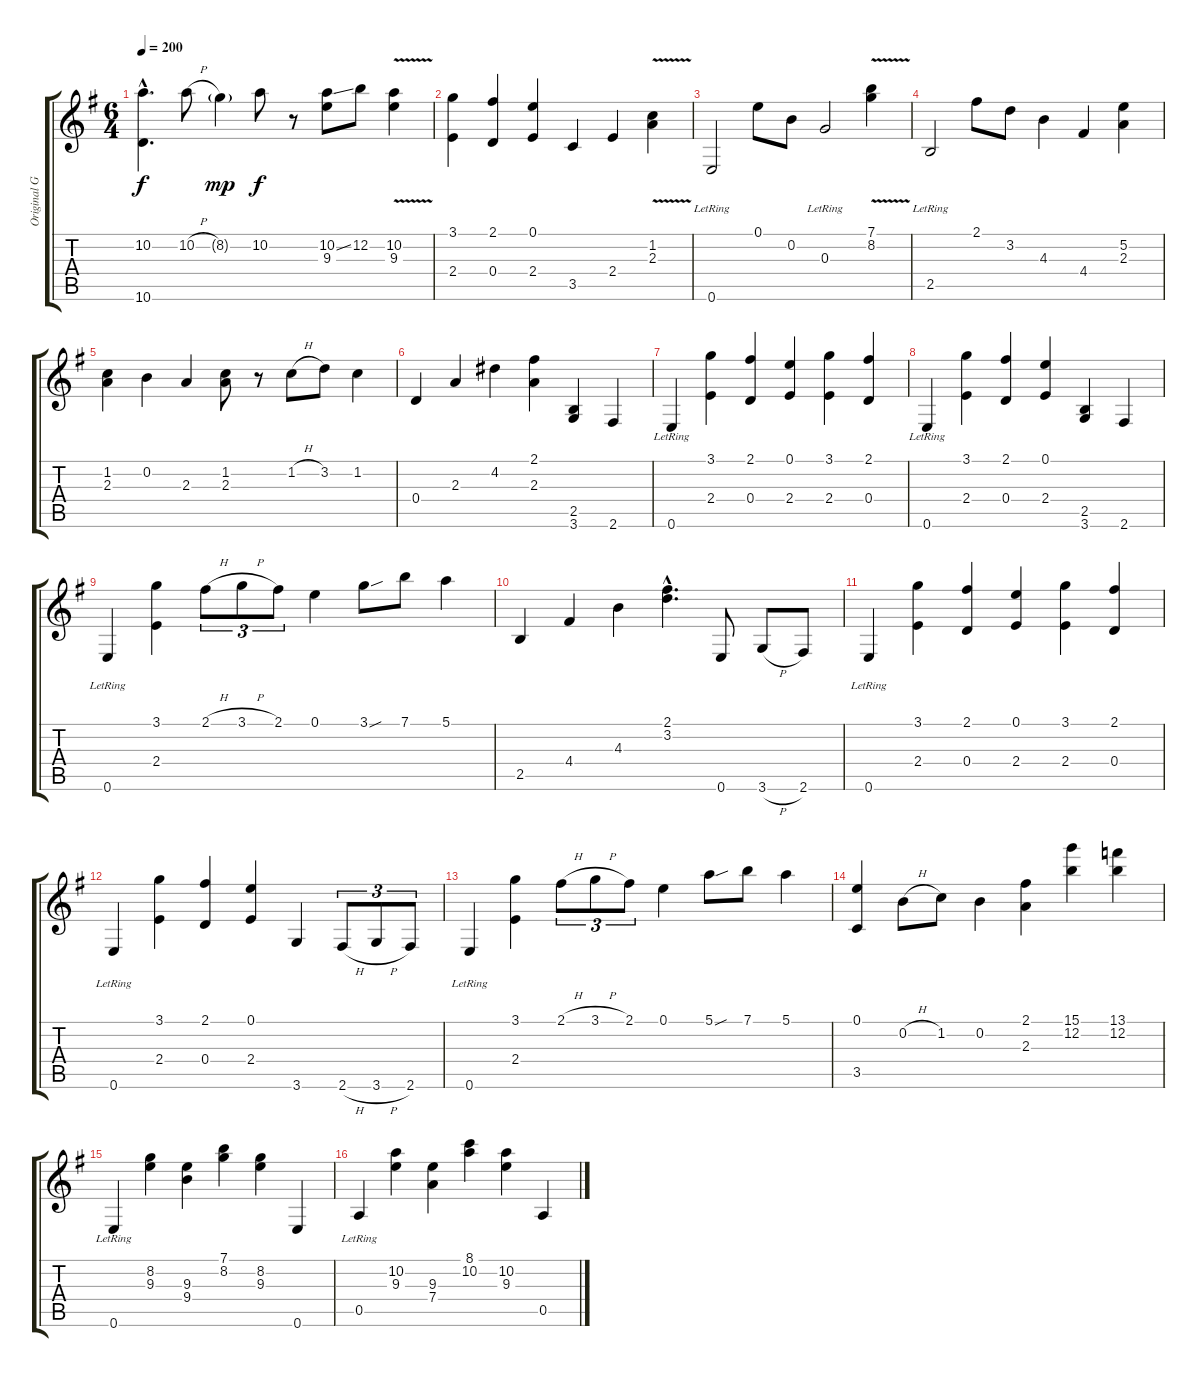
\track ("Original Guitar" "Original G") {instrument acousticguitarnylon}
\staff {score tabs}
\tuning (E4 B3 G3 D3 A2 E2) {hide}
\ts (6 4)
\tempo 200
\clef g2
\ks eminor
(10.2{hac} 10.6{hac}).4{d dy f} 10.2{h}.8 8.2{g}.4{dy mp} 10.2.8{dy f} r.8 (10.2{ss} 9.3).8 12.2.8 (10.2 9.3{v}).4 |
(3.1 2.4).4 (2.1 0.4).4 (0.1 2.4).4 3.5.4 2.4.4 (1.2{v} 2.3{v}).4 |
0.6{lr}.2 0.1.8 0.2.8 0.3{lr}.2 (7.1 8.2{v}).4 |
2.5{lr}.2 2.1.8 3.2.8 4.3.4 4.4.4 (5.2 2.3).4 |
(1.2 2.3).4 0.2.4 2.3.4 (1.2 2.3).8 r.8 1.2{h}.8 3.2.8 1.2.4 |
0.4.4 2.3.4 4.2.4 (2.1 2.3).4 (2.5 3.6).4 2.6.4 |
0.6{lr}.4 (3.1 2.4).4 (2.1 0.4).4 (0.1 2.4).4 (3.1 2.4).4 (2.1 0.4).4 |
0.6{lr}.4 (3.1 2.4).4 (2.1 0.4).4 (0.1 2.4).4 (2.5 3.6).4 2.6.4 |
0.6{lr}.4 (3.1 2.4).4 2.1{h}.8{tu (3 2)} 3.1{h}.8{tu (3 2)} 2.1.8{tu (3 2)} 0.1.4 3.1{sou}.8 7.1.8 5.1.4 |
2.5.4 4.4.4 4.3.4 (2.1{hac} 3.2{hac}).4{d} 0.6.8 3.6{h}.8 2.6.8 |
0.6{lr}.4 (3.1 2.4).4 (2.1 0.4).4 (0.1 2.4).4 (3.1 2.4).4 (2.1 0.4).4 |
0.6{lr}.4 (3.1 2.4).4 (2.1 0.4).4 (0.1 2.4).4 3.6.4 2.6{h}.8{tu (3 2)} 3.6{h}.8{tu (3 2)} 2.6.8{tu (3 2)} |
0.6{lr}.4 (3.1 2.4).4 2.1{h}.8{tu (3 2)} 3.1{h}.8{tu (3 2)} 2.1.8{tu (3 2)} 0.1.4 5.1{sou}.8 7.1.8 5.1.4 |
(0.1 3.5).4 0.2{h}.8 1.2.8 0.2.4 (2.1 2.3).4 (15.1 12.2).4 (13.1 12.2).4 |
0.6{lr}.4 (8.2 9.3).4 (9.3 9.4).4 (7.1 8.2).4 (8.2 9.3).4 0.6.4 |
0.5{lr}.4 (10.2 9.3).4 (9.3 7.4).4 (8.1 10.2).4 (10.2 9.3).4 0.5.4
